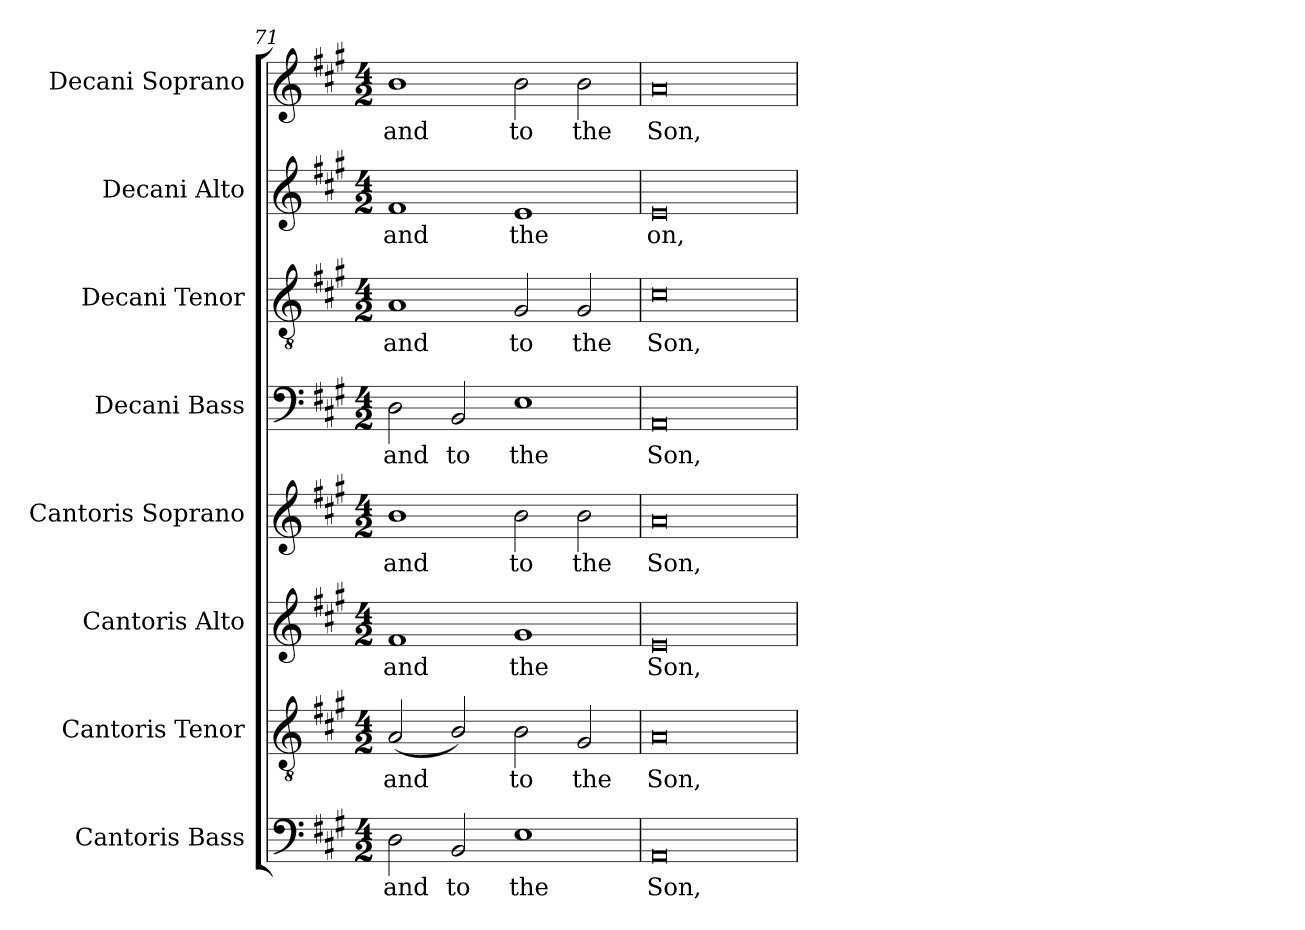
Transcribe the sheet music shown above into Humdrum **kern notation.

**kern	**text	**kern	**text	**kern	**text	**kern	**text	**kern	**text	**kern	**text	**kern	**text	**kern	**text
*part8	*part8	*part7	*part7	*part6	*part6	*part5	*part5	*part4	*part4	*part3	*part3	*part2	*part2	*part1	*part1
*staff8	*staff8	*staff7	*staff7	*staff6	*staff6	*staff5	*staff5	*staff4	*staff4	*staff3	*staff3	*staff2	*staff2	*staff1	*staff1
*I"Cantoris Bass	*	*I"Cantoris Tenor	*	*I"Cantoris Alto	*	*I"Cantoris Soprano	*	*I"Decani Bass	*	*I"Decani Tenor	*	*I"Decani Alto	*	*I"Decani Soprano	*
*I'Can B.	*	*I'Can T.	*	*I'Can A.	*	*I'Can S.	*	*I'Dec B.	*	*I'Dec T.	*	*I'Dec A.	*	*I'Dec S.	*
!!LO:PB:g=z
*clefF4	*	*clefGv2	*	*clefG2	*	*clefG2	*	*clefF4	*	*clefGv2	*	*clefG2	*	*clefG2	*
*	*	*ITrd7c12	*	*	*	*	*	*	*	*ITrd7c12	*	*	*	*	*
*k[f#c#g#]	*	*k[f#c#g#]	*	*k[f#c#g#]	*	*k[f#c#g#]	*	*k[f#c#g#]	*	*k[f#c#g#]	*	*k[f#c#g#]	*	*k[f#c#g#]	*
*A:	*	*A:	*	*A:	*	*A:	*	*A:	*	*A:	*	*A:	*	*A:	*
*M4/2	*	*M4/2	*	*M4/2	*	*M4/2	*	*M4/2	*	*M4/2	*	*M4/2	*	*M4/2	*
=71	=71	=71	=71	=71	=71	=71	=71	=71	=71	=71	=71	=71	=71	=71	=71
!	!LO:LY:b:color=#000000	!	!	!	!	!	!	!	!	!	!	!	!	!	!
!	!	!	!LO:LY:b:color=#000000	!	!	!	!	!	!	!	!	!	!	!	!
!	!	!	!	!	!LO:LY:b:color=#000000	!	!	!	!	!	!	!	!	!	!
!	!	!	!	!	!	!	!LO:LY:b:color=#000000	!	!	!	!	!	!	!	!
!	!	!	!	!	!	!	!	!	!LO:LY:b:color=#000000	!	!	!	!	!	!
!	!	!	!	!	!	!	!	!	!	!	!LO:LY:b:color=#000000	!	!	!	!
!	!	!	!	!	!	!	!	!	!	!	!	!	!LO:LY:b:color=#000000	!	!
!	!	!	!	!	!	!	!	!	!	!	!	!	!	!	!LO:LY:b:color=#000000
2Di\	and	(2AAi/	and	1f#i	and	1bi	and	2Di\	and	1AAi	and	1f#i	and	1bi	and
!	!LO:LY:b:color=#000000	!	!	!	!	!	!	!	!	!	!	!	!	!	!
!	!	!	!	!	!	!	!	!	!LO:LY:b:color=#000000	!	!	!	!	!	!
2BBi/	to	2BBi/)	.	.	.	.	.	2BBi/	to	.	.	.	.	.	.
!	!LO:LY:b:color=#000000	!	!	!	!	!	!	!	!	!	!	!	!	!	!
!	!	!	!LO:LY:b:color=#000000	!	!	!	!	!	!	!	!	!	!	!	!
!	!	!	!	!	!LO:LY:b:color=#000000	!	!	!	!	!	!	!	!	!	!
!	!	!	!	!	!	!	!LO:LY:b:color=#000000	!	!	!	!	!	!	!	!
!	!	!	!	!	!	!	!	!	!LO:LY:b:color=#000000	!	!	!	!	!	!
!	!	!	!	!	!	!	!	!	!	!	!LO:LY:b:color=#000000	!	!	!	!
!	!	!	!	!	!	!	!	!	!	!	!	!	!LO:LY:b:color=#000000	!	!
!	!	!	!	!	!	!	!	!	!	!	!	!	!	!	!LO:LY:b:color=#000000
1Ei	the	2BBi\	to	1g#i	the	2bi\	to	1Ei	the	2GG#i/	to	1ei	the	2bi\	to
!	!	!	!LO:LY:b:color=#000000	!	!	!	!	!	!	!	!	!	!	!	!
!	!	!	!	!	!	!	!LO:LY:b:color=#000000	!	!	!	!	!	!	!	!
!	!	!	!	!	!	!	!	!	!	!	!LO:LY:b:color=#000000	!	!	!	!
!	!	!	!	!	!	!	!	!	!	!	!	!	!	!	!LO:LY:b:color=#000000
.	.	2GG#i/	the	.	.	2bi\	the	.	.	2GG#i/	the	.	.	2bi\	the
=72	=72	=72	=72	=72	=72	=72	=72	=72	=72	=72	=72	=72	=72	=72	=72
!	!LO:LY:b:color=#000000	!	!	!	!	!	!	!	!	!	!	!	!	!	!
!	!	!	!LO:LY:b:color=#000000	!	!	!	!	!	!	!	!	!	!	!	!
!	!	!	!	!	!LO:LY:b:color=#000000	!	!	!	!	!	!	!	!	!	!
!	!	!	!	!	!	!	!LO:LY:b:color=#000000	!	!	!	!	!	!	!	!
!	!	!	!	!	!	!	!	!	!LO:LY:b:color=#000000	!	!	!	!	!	!
!	!	!	!	!	!	!	!	!	!	!	!LO:LY:b:color=#000000	!	!	!	!
!	!	!	!	!	!	!	!	!	!	!	!	!	!LO:LY:b:color=#000000	!	!
!	!	!	!	!	!	!	!	!	!	!	!	!	!	!	!LO:LY:b:color=#000000
0AAi	Son,	0AAi	Son,	0ei	Son,	0ai	Son,	0AAi	Son,	0C#i	Son,	0ei	on,	0ai	Son,
=	=	=	=	=	=	=	=	=	=	=	=	=	=	=	=
*-	*-	*-	*-	*-	*-	*-	*-	*-	*-	*-	*-	*-	*-	*-	*-
